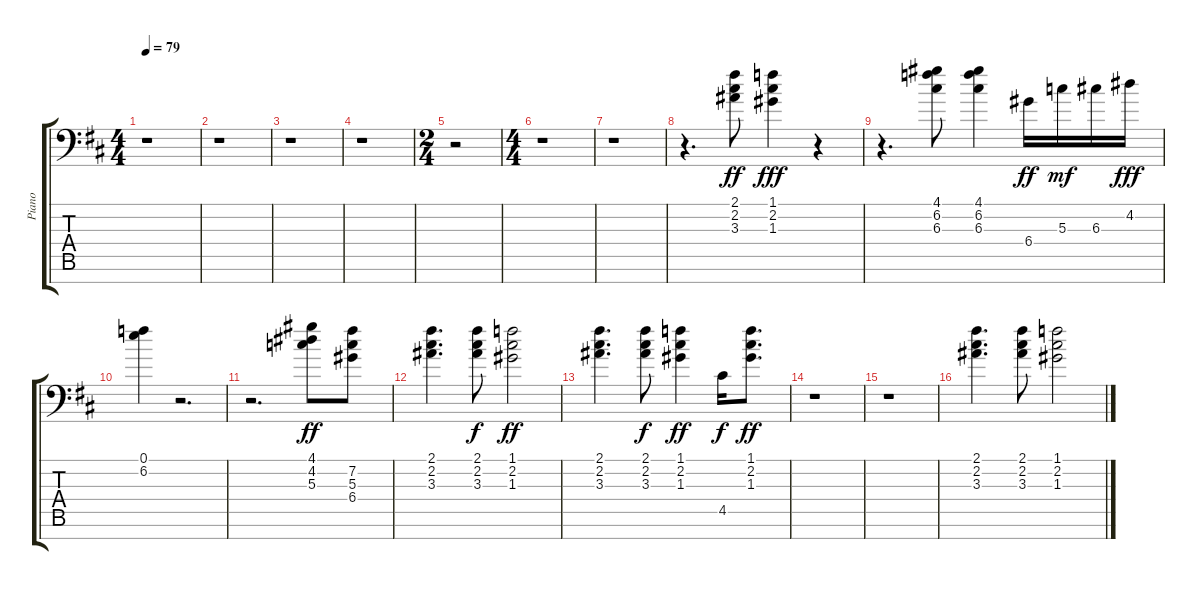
\track ("Piano" "Piano") {instrument acousticguitarsteel}
\staff {score tabs}
\tuning (E4 B3 G3 D3 A2 E2 C-1) {hide}
\ts (4 4)
\tempo 79
\clef f4
\ks d
r.1{dy ff} |
r.1 |
r.1 |
r.1 |
\ts (2 4)
r.2 |
\ts (4 4)
r.1 |
r.1 |
r.4{d} (2.1 2.2 3.3).8 (1.1 2.2 1.3).4{dy fff} r.4 |
r.4{d} (4.1 6.2 6.3).8 (4.1 6.2 6.3).4 6.4.16{dy ff} 5.3.16{dy mf} 6.3.16 4.2.16{dy fff} |
(0.1 6.2).4 r.2{d} |
r.2{d} (4.1 4.2 5.3).8{dy ff} (7.2 5.3 6.4).8 |
(2.1 2.2 3.3).4{d} (2.1 2.2 3.3).8{dy f} (1.1 2.2 1.3).2{dy ff} |
(2.1 2.2 3.3).4{d} (2.1 2.2 3.3).8{dy f} (1.1 2.2 1.3).4{dy ff} 4.5.16{dy f} (1.1 2.2 1.3).8{d dy ff} |
r.1 |
r.1 |
(2.1 2.2 3.3).4{d} (2.1 2.2 3.3).8 (1.1 2.2 1.3).2
